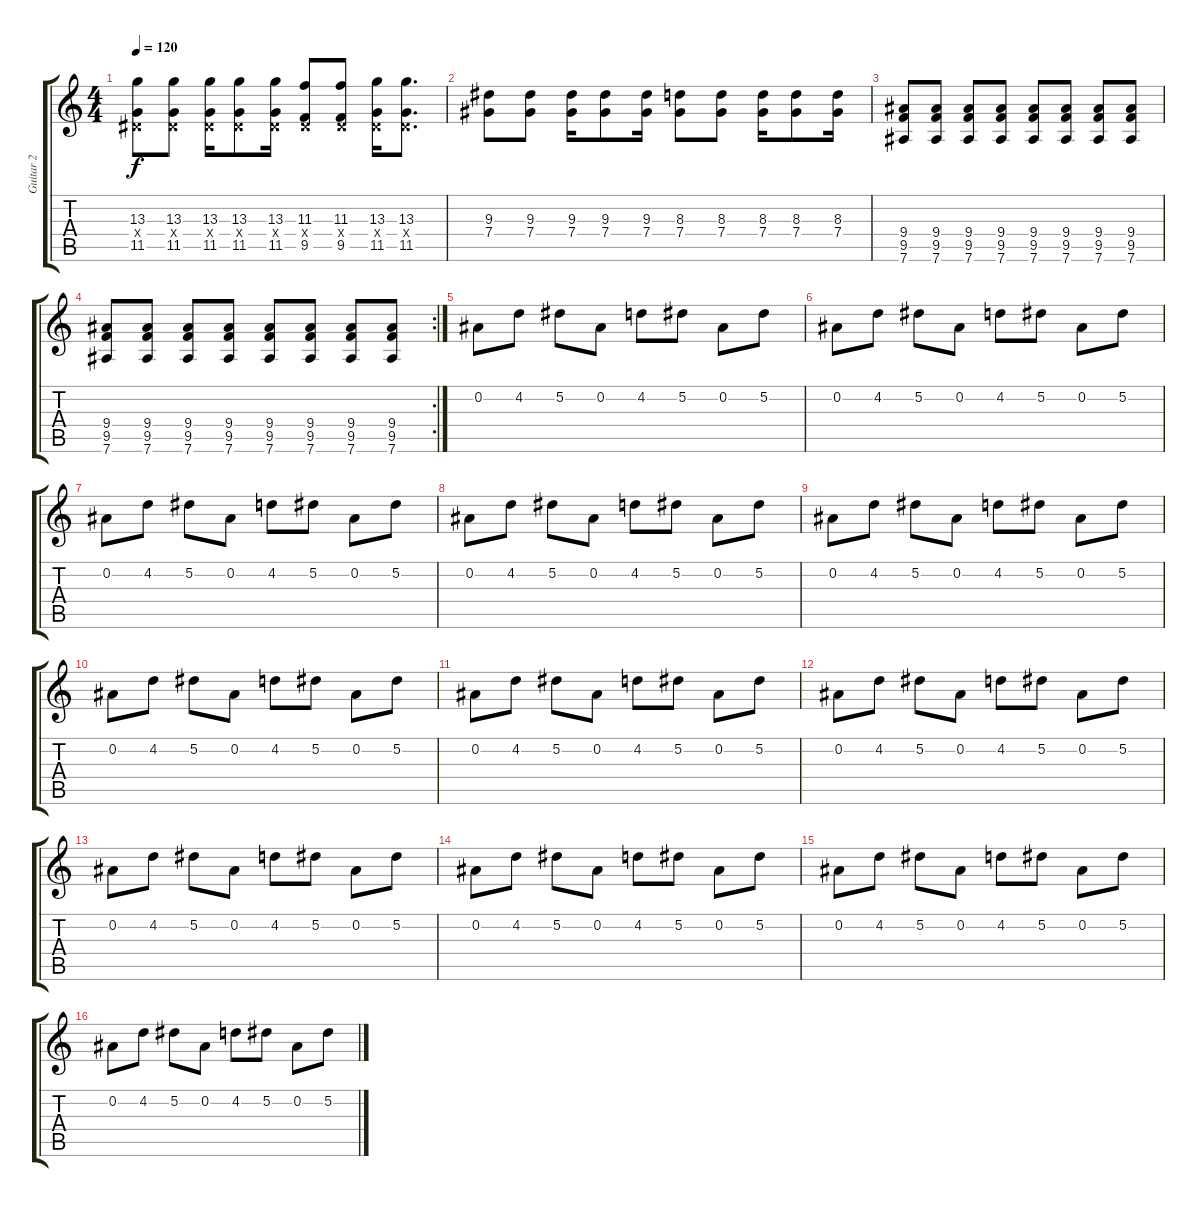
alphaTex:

\track ("Guitar 2" "Guitar 2") {instrument acousticguitarsteel}
\staff {score tabs}
\tuning (Eb4 Bb3 Gb3 Db3 Ab2 Eb2) {hide}
\ts (4 4)
\tempo 120
\clef g2
\ks c
(13.3 2.4{x} 11.5).8{dy f} (13.3 2.4{x} 11.5).8 (13.3 2.4{x} 11.5).16 (13.3 2.4{x} 11.5).8 (13.3 2.4{x} 11.5).16 (11.3 2.4{x} 9.5).8 (11.3 2.4{x} 9.5).8 (13.3 2.4{x} 11.5).16 (13.3 2.4{x} 11.5).8{d} |
(9.3 7.4).8 (9.3 7.4).8 (9.3 7.4).16 (9.3 7.4).8 (9.3 7.4).16 (8.3 7.4).8 (8.3 7.4).8 (8.3 7.4).16 (8.3 7.4).8 (8.3 7.4).16 |
(9.4 9.5 7.6).8 (9.4 9.5 7.6).8 (9.4 9.5 7.6).8 (9.4 9.5 7.6).8 (9.4 9.5 7.6).8 (9.4 9.5 7.6).8 (9.4 9.5 7.6).8 (9.4 9.5 7.6).8 |
\rc 2
(9.4 9.5 7.6).8 (9.4 9.5 7.6).8 (9.4 9.5 7.6).8 (9.4 9.5 7.6).8 (9.4 9.5 7.6).8 (9.4 9.5 7.6).8 (9.4 9.5 7.6).8 (9.4 9.5 7.6).8 |
0.2.8 4.2.8 5.2.8 0.2.8 4.2.8 5.2.8 0.2.8 5.2.8 |
0.2.8 4.2.8 5.2.8 0.2.8 4.2.8 5.2.8 0.2.8 5.2.8 |
0.2.8 4.2.8 5.2.8 0.2.8 4.2.8 5.2.8 0.2.8 5.2.8 |
0.2.8 4.2.8 5.2.8 0.2.8 4.2.8 5.2.8 0.2.8 5.2.8 |
0.2.8 4.2.8 5.2.8 0.2.8 4.2.8 5.2.8 0.2.8 5.2.8 |
0.2.8 4.2.8 5.2.8 0.2.8 4.2.8 5.2.8 0.2.8 5.2.8 |
0.2.8 4.2.8 5.2.8 0.2.8 4.2.8 5.2.8 0.2.8 5.2.8 |
0.2.8 4.2.8 5.2.8 0.2.8 4.2.8 5.2.8 0.2.8 5.2.8 |
0.2.8 4.2.8 5.2.8 0.2.8 4.2.8 5.2.8 0.2.8 5.2.8 |
0.2.8 4.2.8 5.2.8 0.2.8 4.2.8 5.2.8 0.2.8 5.2.8 |
0.2.8 4.2.8 5.2.8 0.2.8 4.2.8 5.2.8 0.2.8 5.2.8 |
0.2.8 4.2.8 5.2.8 0.2.8 4.2.8 5.2.8 0.2.8 5.2.8
